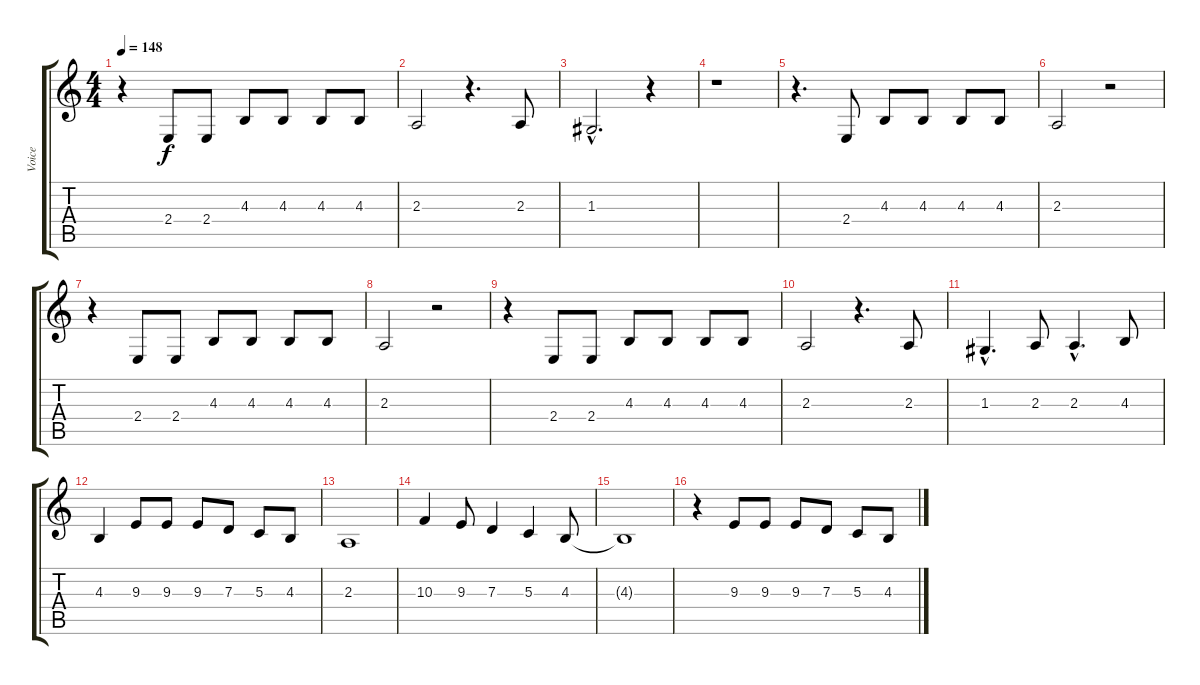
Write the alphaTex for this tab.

\track ("Voice" "Voice") {instrument cello}
\staff {score tabs}
\tuning (E4 B3 G3 D3 A2 E2) {hide}
\ts (4 4)
\tempo 148
\clef g2
\ks c
r.4{dy f} 2.4.8 2.4.8 4.3.8 4.3.8 4.3.8 4.3.8 |
2.3.2 r.4{d} 2.3.8 |
1.3{hac}.2{d} r.4 |
r.1 |
r.4{d} 2.4.8 4.3.8 4.3.8 4.3.8 4.3.8 |
2.3.2 r.2 |
r.4 2.4.8 2.4.8 4.3.8 4.3.8 4.3.8 4.3.8 |
2.3.2 r.2 |
r.4 2.4.8 2.4.8 4.3.8 4.3.8 4.3.8 4.3.8 |
2.3.2 r.4{d} 2.3.8 |
1.3{hac}.4{d} 2.3.8 2.3{hac}.4{d} 4.3.8 |
4.3.4 9.3.8 9.3.8 9.3.8 7.3.8 5.3.8 4.3.8 |
2.3.1 |
10.3.4 9.3.8 7.3.4 5.3.4 4.3.8 |
4.3{t}.1 |
r.4 9.3.8 9.3.8 9.3.8 7.3.8 5.3.8 4.3.8
